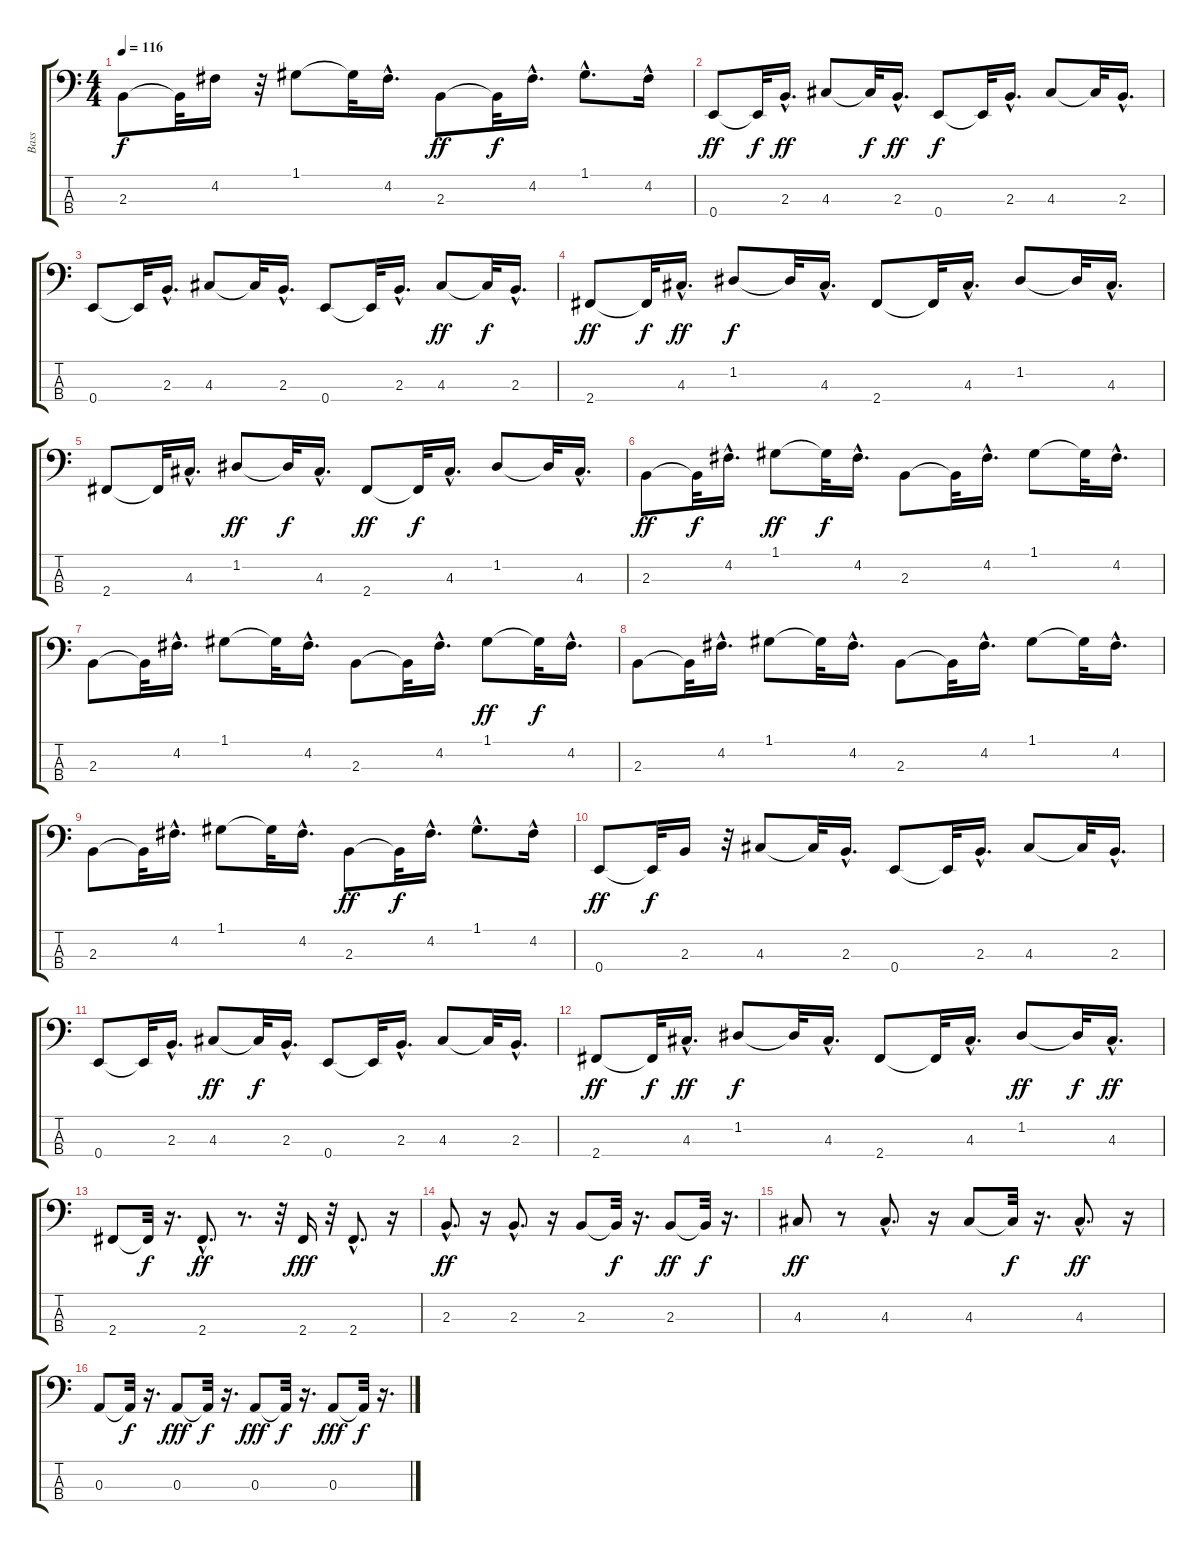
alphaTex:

\track ("Bass" "Bass") {instrument fretlessbass}
\staff {score tabs}
\tuning (G2 D2 A1 E1) {hide}
\ts (4 4)
\tempo 116
\clef f4
\ks c
2.3.8{dy f} 2.3{t}.32 4.2.16 r.32 1.1.8 1.1{t}.32 4.2{hac}.16{d} 2.3.8{dy ff} 2.3{t}.32{dy f} 4.2{hac}.16{d} 1.1{hac}.8{d} 4.2{hac}.16 |
0.4.8{dy ff} 0.4{t}.32{dy f} 2.3{hac}.16{d dy ff} 4.3.8 4.3{t}.32{dy f} 2.3{hac}.16{d dy ff} 0.4.8{dy f} 0.4{t}.32 2.3{hac}.16{d} 4.3.8 4.3{t}.32 2.3{hac}.16{d} |
0.4.8 0.4{t}.32 2.3{hac}.16{d} 4.3.8 4.3{t}.32 2.3{hac}.16{d} 0.4.8 0.4{t}.32 2.3{hac}.16{d} 4.3.8{dy ff} 4.3{t}.32{dy f} 2.3{hac}.16{d} |
2.4.8{dy ff} 2.4{t}.32{dy f} 4.3{hac}.16{d dy ff} 1.2.8{dy f} 1.2{t}.32 4.3{hac}.16{d} 2.4.8 2.4{t}.32 4.3{hac}.16{d} 1.2.8 1.2{t}.32 4.3{hac}.16{d} |
2.4.8 2.4{t}.32 4.3{hac}.16{d} 1.2.8{dy ff} 1.2{t}.32{dy f} 4.3{hac}.16{d} 2.4.8{dy ff} 2.4{t}.32{dy f} 4.3{hac}.16{d} 1.2.8 1.2{t}.32 4.3{hac}.16{d} |
2.3.8{dy ff} 2.3{t}.32{dy f} 4.2{hac}.16{d} 1.1.8{dy ff} 1.1{t}.32{dy f} 4.2{hac}.16{d} 2.3.8 2.3{t}.32 4.2{hac}.16{d} 1.1.8 1.1{t}.32 4.2{hac}.16{d} |
2.3.8 2.3{t}.32 4.2{hac}.16{d} 1.1.8 1.1{t}.32 4.2{hac}.16{d} 2.3.8 2.3{t}.32 4.2{hac}.16{d} 1.1.8{dy ff} 1.1{t}.32{dy f} 4.2{hac}.16{d} |
2.3.8 2.3{t}.32 4.2{hac}.16{d} 1.1.8 1.1{t}.32 4.2{hac}.16{d} 2.3.8 2.3{t}.32 4.2{hac}.16{d} 1.1.8 1.1{t}.32 4.2{hac}.16{d} |
2.3.8 2.3{t}.32 4.2{hac}.16{d} 1.1.8 1.1{t}.32 4.2{hac}.16{d} 2.3.8{dy ff} 2.3{t}.32{dy f} 4.2{hac}.16{d} 1.1{hac}.8{d} 4.2{hac}.16 |
0.4.8{dy ff} 0.4{t}.32{dy f} 2.3.16 r.32 4.3.8 4.3{t}.32 2.3{hac}.16{d} 0.4.8 0.4{t}.32 2.3{hac}.16{d} 4.3.8 4.3{t}.32 2.3{hac}.16{d} |
0.4.8 0.4{t}.32 2.3{hac}.16{d} 4.3.8{dy ff} 4.3{t}.32{dy f} 2.3{hac}.16{d} 0.4.8 0.4{t}.32 2.3{hac}.16{d} 4.3.8 4.3{t}.32 2.3{hac}.16{d} |
2.4.8{dy ff} 2.4{t}.32{dy f} 4.3{hac}.16{d dy ff} 1.2.8{dy f} 1.2{t}.32 4.3{hac}.16{d} 2.4.8 2.4{t}.32 4.3{hac}.16{d} 1.2.8{dy ff} 1.2{t}.32{dy f} 4.3{hac}.16{d dy ff} |
2.4.8 2.4{t}.32{dy f} r.16{d} 2.4{hac}.8{d dy ff} r.8{d} r.32 2.4.16{dy fff} r.32 2.4{hac}.8{d} r.16 |
2.3{hac}.8{d dy ff} r.16 2.3{hac}.8{d} r.16 2.3.8 2.3{t}.32{dy f} r.16{d} 2.3.8{dy ff} 2.3{t}.32{dy f} r.16{d} |
4.3.8{dy ff} r.8 4.3{hac}.8{d} r.16 4.3.8 4.3{t}.32{dy f} r.16{d} 4.3{hac}.8{d dy ff} r.16 |
0.3.8 0.3{t}.32{dy f} r.16{d} 0.3.8{dy fff} 0.3{t}.32{dy f} r.16{d} 0.3.8{dy fff} 0.3{t}.32{dy f} r.16{d} 0.3.8{dy fff} 0.3{t}.32{dy f} r.16{d}
